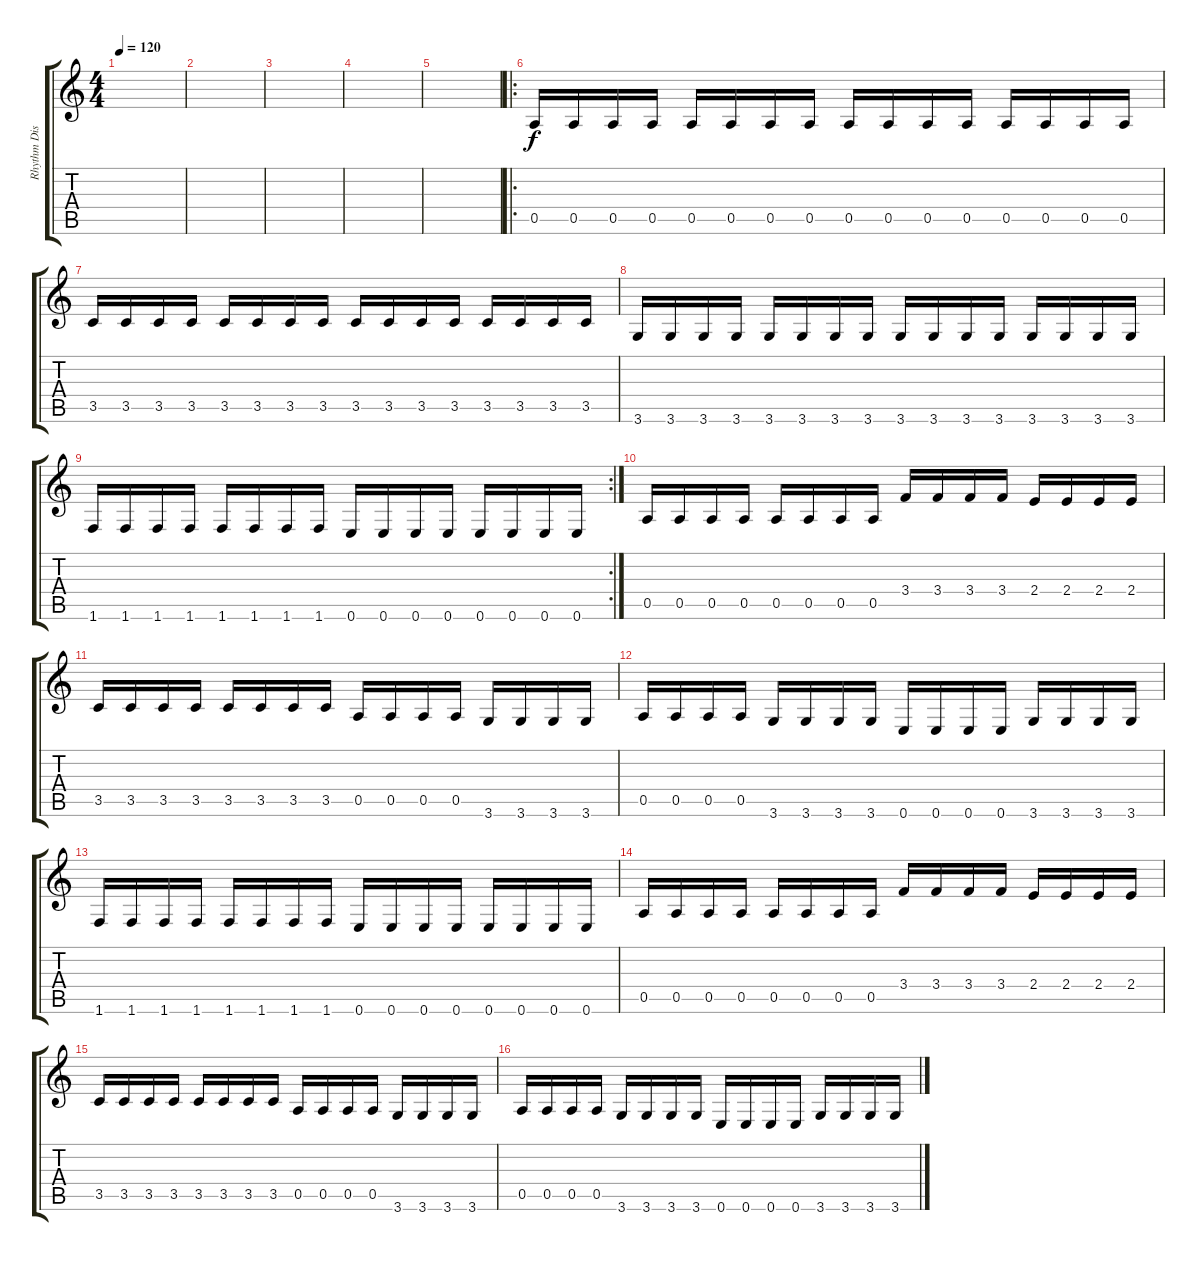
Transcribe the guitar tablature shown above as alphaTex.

\track ("Rhythm Distortion" "Rhythm Dis") {instrument distortionguitar}
\staff {score tabs}
\tuning (E4 B3 G3 D3 A2 E2) {hide}
\ts (4 4)
\tempo 120
\clef g2
\ks c
|
|
|
|
|
\ro
0.5.16 0.5.16 0.5.16 0.5.16 0.5.16 0.5.16 0.5.16 0.5.16 0.5.16 0.5.16 0.5.16 0.5.16 0.5.16 0.5.16 0.5.16 0.5.16 |
3.5.16 3.5.16 3.5.16 3.5.16 3.5.16 3.5.16 3.5.16 3.5.16 3.5.16 3.5.16 3.5.16 3.5.16 3.5.16 3.5.16 3.5.16 3.5.16 |
3.6.16 3.6.16 3.6.16 3.6.16 3.6.16 3.6.16 3.6.16 3.6.16 3.6.16 3.6.16 3.6.16 3.6.16 3.6.16 3.6.16 3.6.16 3.6.16 |
\rc 2
1.6.16 1.6.16 1.6.16 1.6.16 1.6.16 1.6.16 1.6.16 1.6.16 0.6.16 0.6.16 0.6.16 0.6.16 0.6.16 0.6.16 0.6.16 0.6.16 |
0.5.16{volume 14 balance 8} 0.5.16 0.5.16 0.5.16 0.5.16 0.5.16 0.5.16 0.5.16 3.4.16 3.4.16 3.4.16 3.4.16 2.4.16 2.4.16 2.4.16 2.4.16 |
3.5.16 3.5.16 3.5.16 3.5.16 3.5.16 3.5.16 3.5.16 3.5.16 0.5.16 0.5.16 0.5.16 0.5.16 3.6.16 3.6.16 3.6.16 3.6.16 |
0.5.16 0.5.16 0.5.16 0.5.16 3.6.16 3.6.16 3.6.16 3.6.16 0.6.16 0.6.16 0.6.16 0.6.16 3.6.16 3.6.16 3.6.16 3.6.16 |
1.6.16 1.6.16 1.6.16 1.6.16 1.6.16 1.6.16 1.6.16 1.6.16 0.6.16 0.6.16 0.6.16 0.6.16 0.6.16 0.6.16 0.6.16 0.6.16 |
0.5.16{volume 14 balance 8} 0.5.16 0.5.16 0.5.16 0.5.16 0.5.16 0.5.16 0.5.16 3.4.16 3.4.16 3.4.16 3.4.16 2.4.16 2.4.16 2.4.16 2.4.16 |
3.5.16 3.5.16 3.5.16 3.5.16 3.5.16 3.5.16 3.5.16 3.5.16 0.5.16 0.5.16 0.5.16 0.5.16 3.6.16 3.6.16 3.6.16 3.6.16 |
0.5.16 0.5.16 0.5.16 0.5.16 3.6.16 3.6.16 3.6.16 3.6.16 0.6.16 0.6.16 0.6.16 0.6.16 3.6.16 3.6.16 3.6.16 3.6.16
